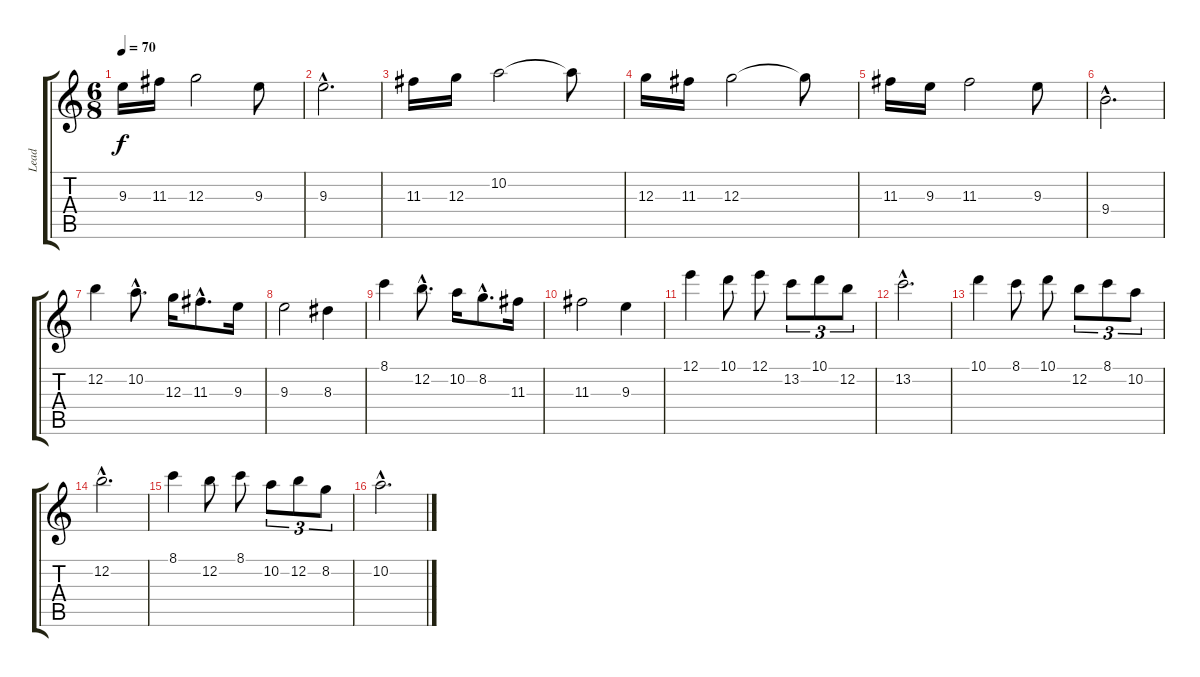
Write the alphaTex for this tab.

\track ("Lead " "Lead ") {instrument overdrivenguitar}
\staff {score tabs}
\tuning (E4 B3 G3 D3 A2 E2) {hide}
\ts (6 8)
\tempo 70
\clef g2
\ks c
9.3.16{dy f} 11.3.16 12.3.2 9.3.8 |
9.3{hac}.2{d} |
11.3.16 12.3.16 10.2.2 10.2{t}.8 |
12.3.16 11.3.16 12.3.2 12.3{t}.8 |
11.3.16 9.3.16 11.3.2 9.3.8 |
9.4{hac}.2{d} |
12.2.4 10.2{hac}.8{d} 12.3.16 11.3{hac}.8{d} 9.3.16 |
9.3.2 8.3.4 |
8.1.4 12.2{hac}.8{d} 10.2.16 8.2{hac}.8{d} 11.3.16 |
11.3.2 9.3.4 |
12.1.4 10.1.8 12.1.8 13.2.8{tu (3 2)} 10.1.8{tu (3 2)} 12.2.8{tu (3 2)} |
13.2{hac}.2{d} |
10.1.4 8.1.8 10.1.8 12.2.8{tu (3 2)} 8.1.8{tu (3 2)} 10.2.8{tu (3 2)} |
12.2{hac}.2{d} |
8.1.4 12.2.8 8.1.8 10.2.8{tu (3 2)} 12.2.8{tu (3 2)} 8.2.8{tu (3 2)} |
10.2{hac}.2{d}
